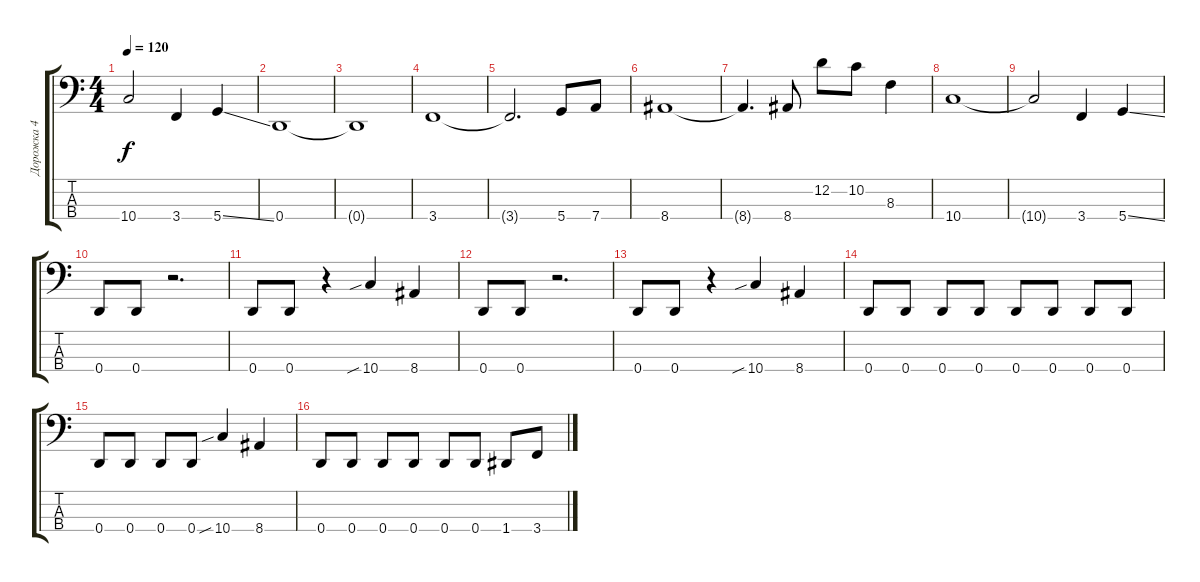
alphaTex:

\track ("Дорожка 4" "Дорожка 4") {instrument electricbasspick}
\staff {score tabs}
\tuning (G2 D2 A1 D1) {hide}
\ts (4 4)
\tempo 120
\clef f4
\ks c
10.4{t}.2{dy f} 3.4.4 5.4{ss}.4 |
0.4.1 |
0.4{t}.1 |
3.4.1 |
3.4{t}.2{d} 5.4.8 7.4.8 |
8.4.1 |
8.4{t}.4{d} 8.4.8 12.2.8 10.2.8 8.3.4 |
10.4.1 |
10.4{t}.2 3.4.4 5.4{ss}.4 |
0.4.8 0.4.8 r.2{d} |
0.4.8 0.4.8 r.4 10.4{sib}.4 8.4.4 |
0.4.8 0.4.8 r.2{d} |
0.4.8 0.4.8 r.4 10.4{sib}.4 8.4.4 |
0.4.8 0.4.8 0.4.8 0.4.8 0.4.8 0.4.8 0.4.8 0.4.8 |
0.4.8 0.4.8 0.4.8 0.4.8 10.4{sib}.4 8.4.4 |
0.4.8 0.4.8 0.4.8 0.4.8 0.4.8 0.4.8 1.4.8 3.4.8
